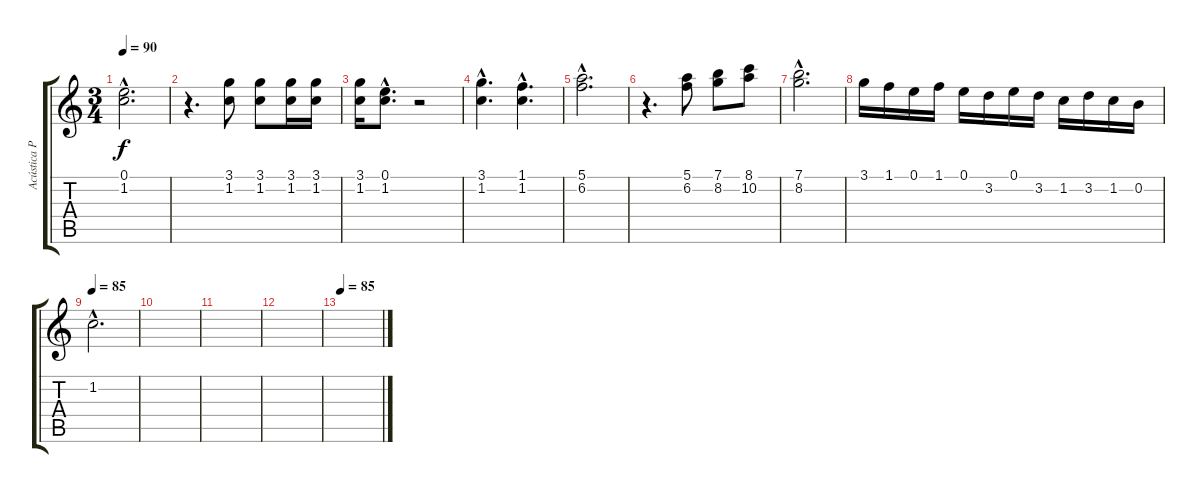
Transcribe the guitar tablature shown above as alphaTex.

\track ("Acústica Punteo" "Acústica P") {instrument acousticguitarsteel}
\staff {score tabs}
\tuning (E4 B3 G3 D3 A2 E2) {hide}
\ts (3 4)
\tempo 90
\clef g2
\ks c
(0.1{hac} 1.2{hac}).2{d dy f} |
r.4{d} (3.1 1.2).8 (3.1 1.2).8 (3.1 1.2).16 (3.1 1.2).16 |
(3.1 1.2).16 (0.1{hac} 1.2{hac}).8{d} r.2 |
(3.1{hac} 1.2{hac}).4{d} (1.1{hac} 1.2{hac}).4{d} |
(5.1{hac} 6.2{hac}).2{d} |
r.4{d} (5.1 6.2).8 (7.1 8.2).8 (8.1 10.2).8 |
(7.1{hac} 8.2{hac}).2{d} |
3.1.16 1.1.16 0.1.16 1.1.16 0.1.16 3.2.16 0.1.16 3.2.16 1.2.16 3.2.16 1.2.16 0.2.16 |
\tempo 85
1.2{hac}.2{d} |
|
|
|
\tempo 85
